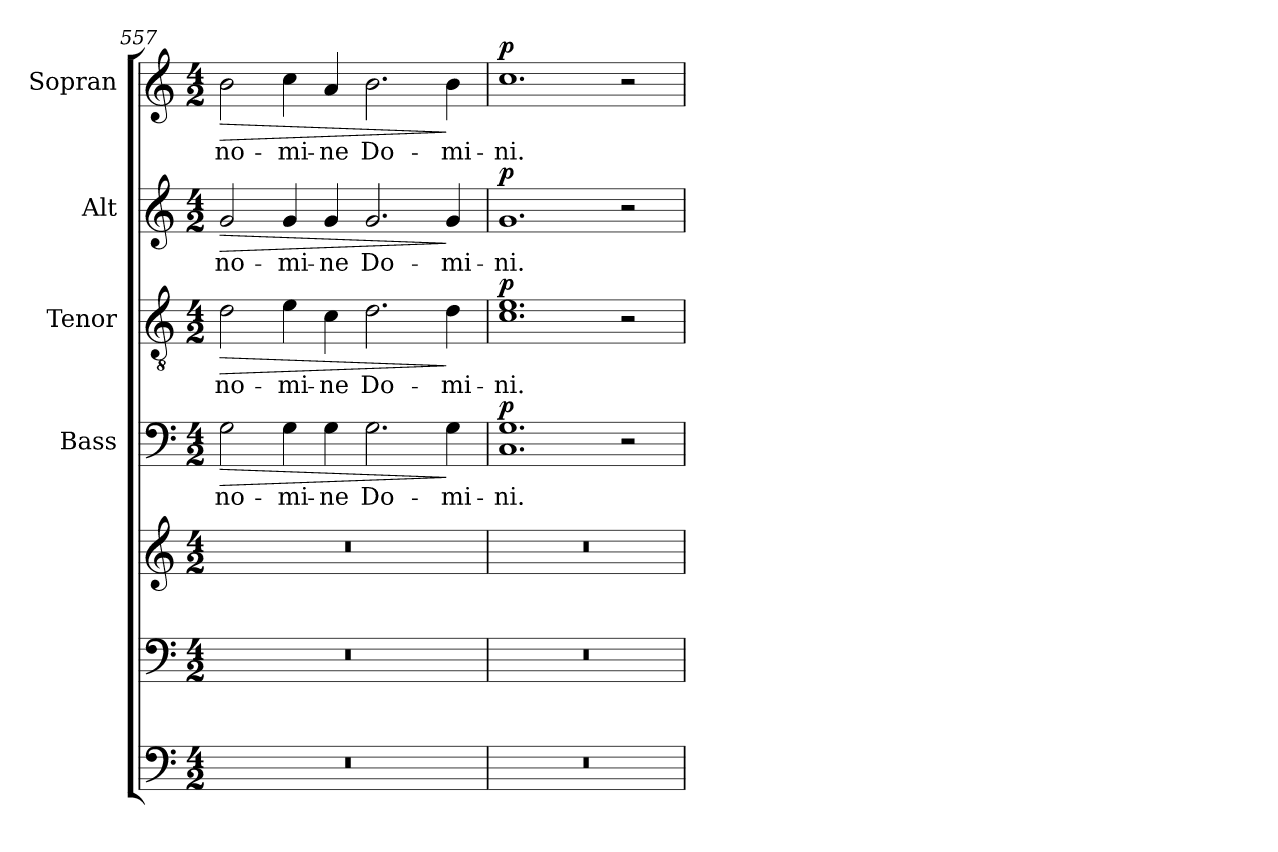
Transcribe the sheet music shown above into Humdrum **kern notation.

**kern	**kern	**kern	**kern	**text	**dynam	**kern	**text	**dynam	**kern	**text	**dynam	**kern	**text	**dynam
*part6	*part5	*part5	*part4	*part4	*part4	*part3	*part3	*part3	*part2	*part2	*part2	*part1	*part1	*part1
*staff7	*staff6	*staff5	*staff4	*staff4	*staff4	*staff3	*staff3	*staff3	*staff2	*staff2	*staff2	*staff1	*staff1	*staff1
*	*	*	*I"Bass	*	*	*I"Tenor	*	*	*I"Alt	*	*	*I"Sopran	*	*
*	*	*	*I'B.	*	*	*I'T.	*	*	*I'A.	*	*	*I'S.	*	*
!!LO:LB:g=z
*clefF4	*clefF4	*clefG2	*clefF4	*	*	*clefGv2	*	*	*clefG2	*	*	*clefG2	*	*
*k[]	*k[]	*k[]	*k[]	*	*	*k[]	*	*	*k[]	*	*	*k[]	*	*
*C:	*C:	*C:	*C:	*	*	*C:	*	*	*C:	*	*	*C:	*	*
*M4/2	*M4/2	*M4/2	*M4/2	*	*	*M4/2	*	*	*M4/2	*	*	*M4/2	*	*
=557	=557	=557	=557	=557	=557	=557	=557	=557	=557	=557	=557	=557	=557	=557
!	!	!	!	!LO:LY:b	!LO:HP:b	!	!LO:LY:b	!LO:HP:b	!	!LO:LY:b	!LO:HP:b	!	!LO:LY:b	!LO:HP:b
0r	0r	0r	2G\	no-	>	2d\	no-	>	2g/	no-	>	2b\	no-	>
!	!	!	!	!LO:LY:b	!	!	!LO:LY:b	!	!	!LO:LY:b	!	!	!LO:LY:b	!
.	.	.	4G\	-mi-	.	4e\	-mi-	.	4g/	-mi-	.	4cc\	-mi-	.
!	!	!	!	!LO:LY:b	!	!	!LO:LY:b	!	!	!LO:LY:b	!	!	!LO:LY:b	!
.	.	.	4G\	-ne	.	4c\	-ne	.	4g/	-ne	.	4a/	-ne	.
!	!	!	!	!LO:LY:b	!	!	!LO:LY:b	!	!	!LO:LY:b	!	!	!LO:LY:b	!
.	.	.	2.G\	Do-	.	2.d\	Do-	.	2.g/	Do-	.	2.b\	Do-	.
!	!	!	!	!LO:LY:b	!	!	!LO:LY:b	!	!	!LO:LY:b	!	!	!LO:LY:b	!
.	.	.	4G\	-mi-	]	4d\	-mi-	]	4g/	-mi-	]	4b\	-mi-	]
=558	=558	=558	=558	=558	=558	=558	=558	=558	=558	=558	=558	=558	=558	=558
!	!	!	!	!LO:LY:b	!LO:DY:a	!	!LO:LY:b	!LO:DY:a	!	!LO:LY:b	!LO:DY:a	!	!LO:LY:b	!LO:DY:a
0r	0r	0r	1.C 1.G	-ni.	p	1.c 1.e	-ni.	p	1.g	-ni.	p	1.cc	-ni.	p
.	.	.	2r	.	.	2r	.	.	2r	.	.	2r	.	.
=	=	=	=	=	=	=	=	=	=	=	=	=	=	=
*-	*-	*-	*-	*-	*-	*-	*-	*-	*-	*-	*-	*-	*-	*-
